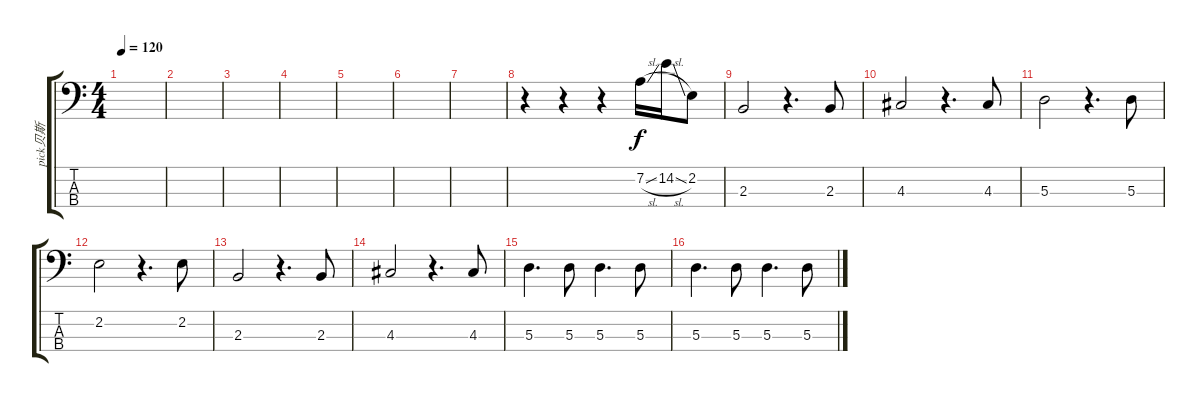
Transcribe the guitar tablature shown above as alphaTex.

\track ("pick贝斯" "pick贝斯") {instrument electricbasspick}
\staff {score tabs}
\tuning (G2 D2 A1 E1) {hide}
\ts (4 4)
\tempo 120
\clef f4
\ks c
|
|
|
|
|
|
|
r.4 r.4 r.4 7.2{sl}.16 14.2{sl}.16 2.2.8 |
2.3.2 r.4{d} 2.3.8 |
4.3.2 r.4{d} 4.3.8 |
5.3.2 r.4{d} 5.3.8 |
2.2.2 r.4{d} 2.2.8 |
2.3.2 r.4{d} 2.3.8 |
4.3.2 r.4{d} 4.3.8 |
5.3.4{d} 5.3.8 5.3.4{d} 5.3.8 |
5.3.4{d} 5.3.8 5.3.4{d} 5.3.8
